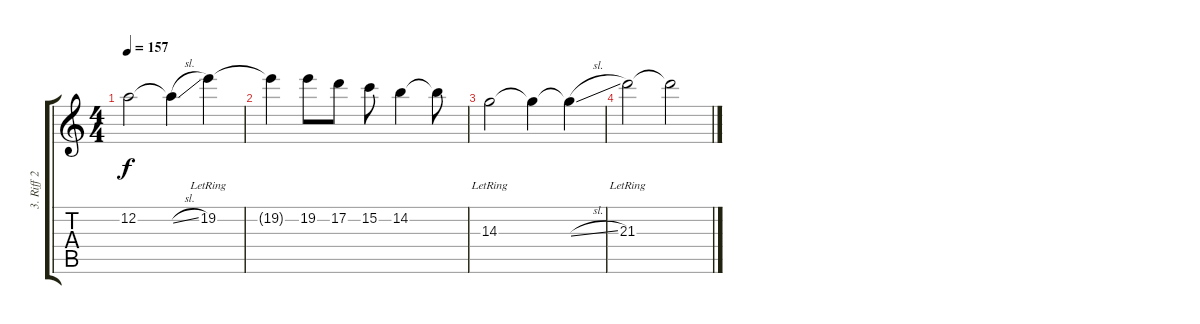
\track ("3. Riff 2" "3. Riff 2") {instrument distortionguitar}
\staff {score tabs}
\tuning (D4 A3 F3 C3 G2 C2) {hide}
\ts (4 4)
\tempo 157
\clef g2
\ks c
12.2{t}.2{dy f} 12.2{sl t}.4 19.2{lr}.4 |
19.2{t}.4 19.2.8 17.2.8 15.2.8 14.2.4 14.2{t}.8 |
14.3{lr}.2 14.3{t}.4 14.3{sl t}.4 |
21.3{lr}.2 21.3{t}.2
